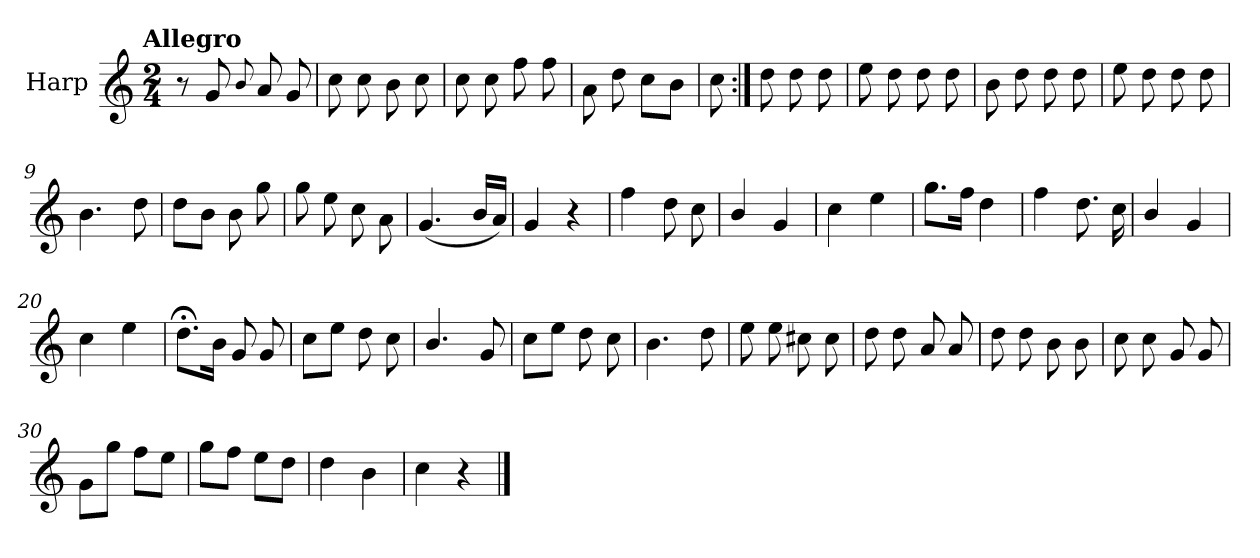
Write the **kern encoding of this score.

**kern
*part1
*staff1
*I"Harp
*I'Hrp.
*clefG2
*k[]
!!LO:TX:omd:t=Allegro
*M2/4
*MM144
=
8r
8g/
8qqb/
8a/
8g/
=1
8cc\
8cc\
8b\
8cc\
=2
8cc\
8cc\
8ff\
8ff\
=3
8a\
8dd\
8cc\L
8b\J
=4
8cc\
=5:|!
8dd\
8dd\
8dd\
=6
8ee\
8dd\
8dd\
8dd\
=7
8b\
8dd\
8dd\
8dd\
=8
8ee\
8dd\
8dd\
8dd\
!!LO:LB:g=z
=9
4.b\
8dd\
=10
8dd\L
8b\J
8b\
8gg\
=11
8gg\
8ee\
8cc\
8a\
=12
(<4.g/
16b/LL
16a/JJ)
=13
4g/
4r
=14
4ff\
8dd\
8cc\
=15
4b/
4g/
=16
4cc\
4ee\
=17
8.gg\L
16ff\Jk
4dd\
=18
4ff\
8.dd\
16cc\
=19
4b/
4g/
=20
4cc\
4ee\
!!LO:LB:g=z
=21
8.dd;<\L
16b\Jk
8g/
8g/
=22
8cc\L
8ee\J
8dd\
8cc\
=23
4.b/
8g/
=24
8cc\L
8ee\J
8dd\
8cc\
=25
4.b\
8dd\
=26
8ee\
8ee\
8cc#X\
8cc#\
=27
8dd\
8dd\
8a/
8a/
=28
8dd\
8dd\
8b\
8b\
=29
8cc\
8cc\
8g/
8g/
!!LO:LB:g=z
=30
8g\L
8gg\J
8ff\L
8ee\J
=31
8gg\L
8ff\J
8ee\L
8dd\J
=32
4dd\
4b\
=33
4cc\
4r
==
*-
